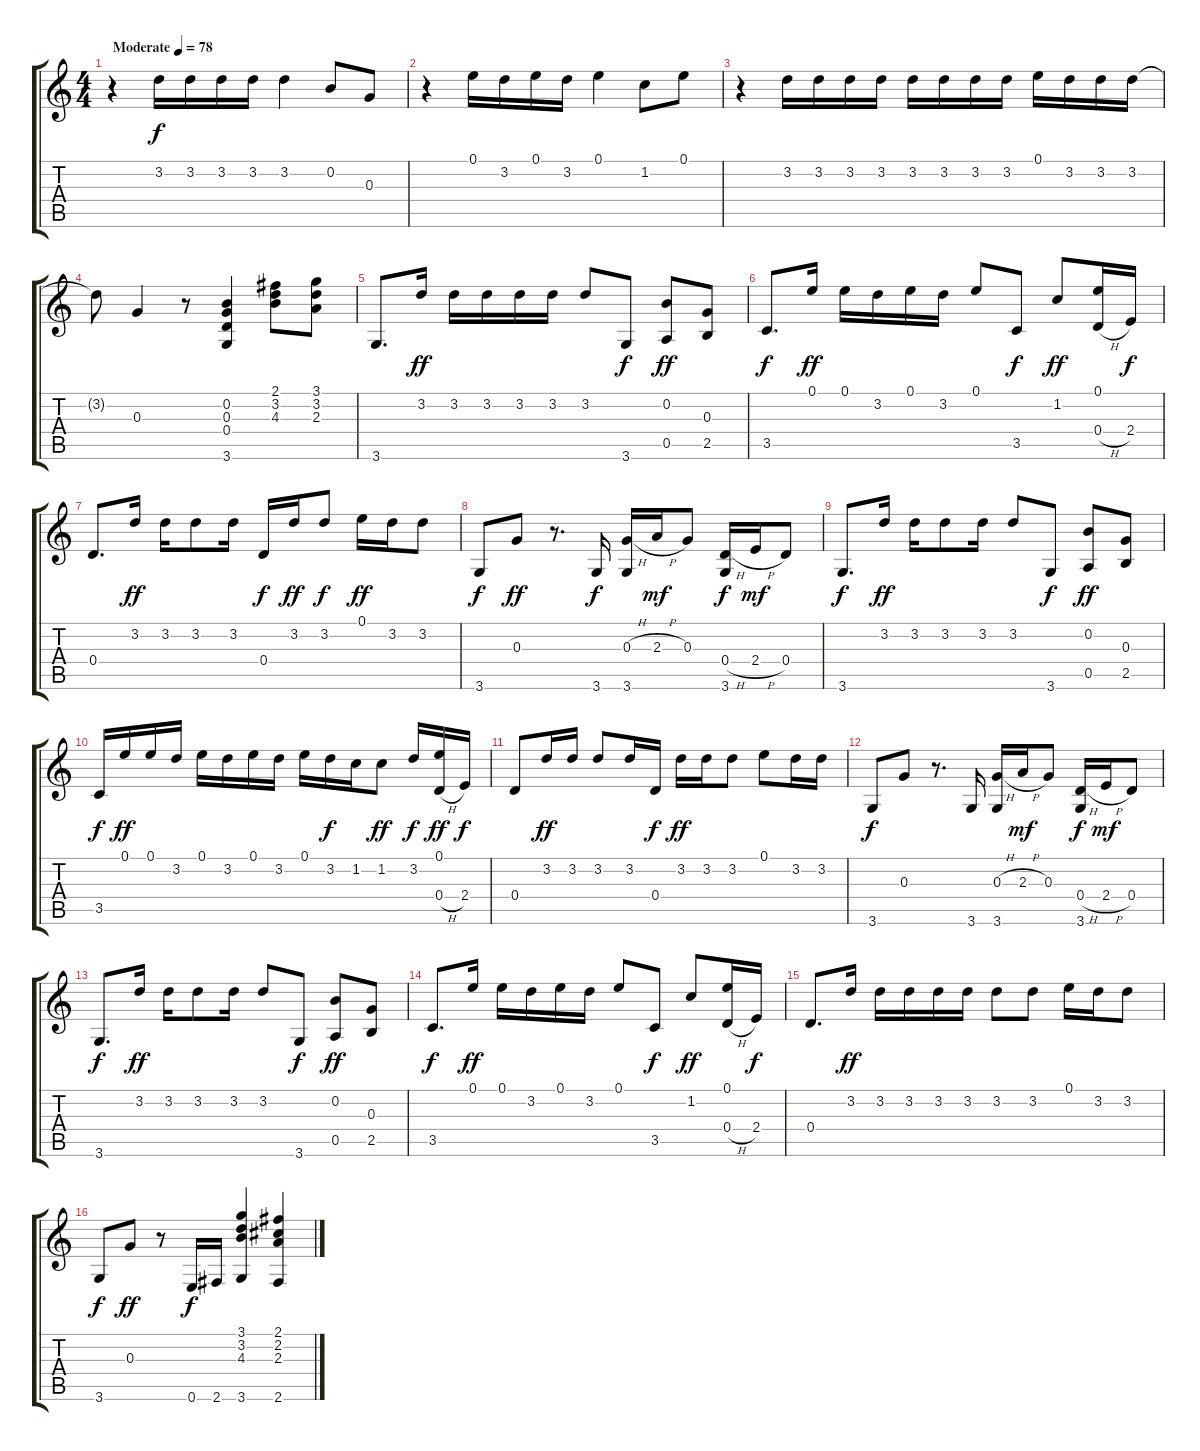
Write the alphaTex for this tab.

\track "" {instrument electricguitarjazz}
\staff {score tabs}
\tuning (E4 B3 G3 D3 A2 E2) {hide}
\ts (4 4)
\tempo (78 "Moderate")
\clef g2
\ks c
r.4{dy f instrument electricguitarjazz} 3.2.16 3.2.16 3.2.16 3.2.16 3.2.4 0.2.8 0.3.8 |
r.4 0.1.16 3.2.16 0.1.16 3.2.16 0.1.4 1.2.8 0.1.8 |
r.4 3.2.16 3.2.16 3.2.16 3.2.16 3.2.16 3.2.16 3.2.16 3.2.16 0.1.16 3.2.16 3.2.16 3.2.16 |
3.2{t}.8 0.3.4 r.8 (0.2 0.3 0.4 3.6).4 (2.1 3.2 4.3).8 (3.1 3.2 2.3).8 |
3.6.8{d} 3.2.16{dy ff} 3.2.16 3.2.16 3.2.16 3.2.16 3.2.8 3.6.8{dy f} (0.2 0.5).8{dy ff} (0.3 2.5).8 |
3.5.8{d dy f} 0.1.16{dy ff} 0.1.16 3.2.16 0.1.16 3.2.16 0.1.8 3.5.8{dy f} 1.2.8{dy ff} (0.1 0.4{h}).16 2.4.16{dy f} |
0.4.8{d} 3.2.16{dy ff} 3.2.16 3.2.8 3.2.16 0.4.16{dy f} 3.2.16{dy ff} 3.2.8{dy f} 0.1.16{dy ff} 3.2.16 3.2.8 |
3.6.8{dy f} 0.3.8{dy ff} r.8{d} 3.6.16{dy f} (0.3{h} 3.6).16 2.3{h}.16{dy mf} 0.3.8 (0.4{h} 3.6).16{dy f} 2.4{h}.16{dy mf} 0.4.8 |
3.6.8{d dy f} 3.2.16{dy ff} 3.2.16 3.2.8 3.2.16 3.2.8 3.6.8{dy f} (0.2 0.5).8{dy ff} (0.3 2.5).8 |
3.5.16{dy f} 0.1.16{dy ff} 0.1.16 3.2.16 0.1.16 3.2.16 0.1.16 3.2.16 0.1.16 3.2.16{dy f} 1.2.16 1.2.8{dy ff} 3.2.16{dy f} (0.1 0.4{h}).16{dy ff} 2.4.16{dy f} |
0.4.8 3.2.16{dy ff} 3.2.16 3.2.8 3.2.16 0.4.16{dy f} 3.2.16{dy ff} 3.2.16 3.2.8 0.1.8 3.2.16 3.2.16 |
3.6.8{dy f} 0.3.8 r.8{d} 3.6.16 (0.3{h} 3.6).16 2.3{h}.16{dy mf} 0.3.8 (0.4{h} 3.6).16{dy f} 2.4{h}.16{dy mf} 0.4.8 |
3.6.8{d dy f} 3.2.16{dy ff} 3.2.16 3.2.8 3.2.16 3.2.8 3.6.8{dy f} (0.2 0.5).8{dy ff} (0.3 2.5).8 |
3.5.8{d dy f} 0.1.16{dy ff} 0.1.16 3.2.16 0.1.16 3.2.16 0.1.8 3.5.8{dy f} 1.2.8{dy ff} (0.1 0.4{h}).16 2.4.16{dy f} |
0.4.8{d} 3.2.16{dy ff} 3.2.16 3.2.16 3.2.16 3.2.16 3.2.8 3.2.8 0.1.16 3.2.16 3.2.8 |
3.6.8{dy f} 0.3.8{dy ff} r.8 0.6.16{dy f} 2.6.16 (3.1 3.2 4.3 3.6).4 (2.1 2.2 2.3 2.6).4
